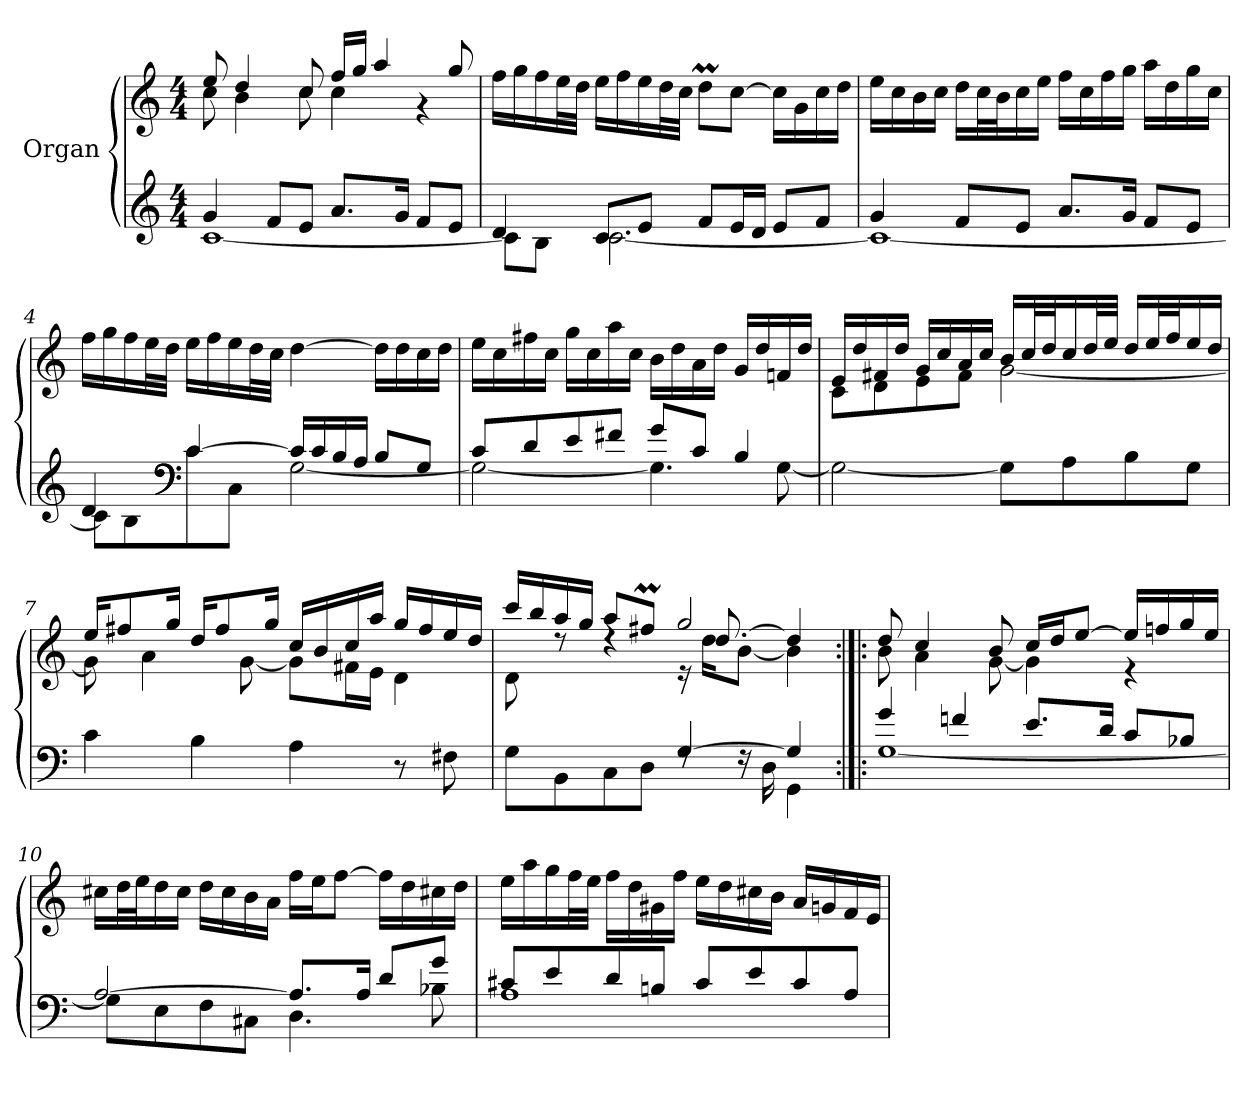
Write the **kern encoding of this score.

**kern	**kern
*part1	*part1
*staff2	*staff1
*I"Organ	*
*clefG2	*clefG2
*k[]	*k[]
*M4/4	*M4/4
*MM55	*MM55
=1	=1
*^	*^
4g/	[1c	8ee/	8cc\
.	.	4dd/	4b\
8f/L	.	.	.
8e/J	.	8cc/	8cc\
8.a/L	.	16ff/LL	4cc\
.	.	16gg/JJ	.
.	.	4aa/	.
16g/Jk	.	.	.
8f/L	.	.	4r
8e/J	.	8gg/	.
*	*	*v	*v
=2	=2	=2
4d/	8c\L]	16ff\LL
.	.	16gg\
.	8B\J	16ff\
.	.	32ee\L
.	.	32dd\JJJ
8c/L	[2.c\	16ee\LL
.	.	16ff\
8e/J	.	16ee\
.	.	32dd\L
.	.	32cc\JJJ
8f/L	.	8ddM\L
16e/L	.	[8cc\J
16d/JJ	.	.
8e/L	.	16cc\LL]
.	.	16g\
8f/J	.	16cc\
.	.	16dd\JJ
=3	=3	=3
4g/	1c_	16ee\LL
.	.	16cc\
.	.	16b\
.	.	16cc\JJ
8f/L	.	16dd\LL
.	.	32cc\L
.	.	32b\J
8e/J	.	16cc\
.	.	16ee\JJ
8.a/L	.	16ff\LL
.	.	16cc\
.	.	16ff\
16g/Jk	.	16gg\JJ
8f/L	.	16aa\LL
.	.	16dd\
8e/J	.	16gg\
.	.	16cc\JJ
!!LO:LB:g=z
=4	=4	=4
4d/	8c\L]	16ff\LL
.	.	16gg\
.	8B\	16ff\
.	.	32ee\L
.	.	32dd\JJJ
*clefF4	*	*
[4c/	8c\	16ee\LL
.	.	16ff\
.	8C\J	16ee\
.	.	32dd\L
.	.	32cc\JJJ
16c/LL]	[2G\	[4dd\
16c/	.	.
16B/	.	.
16A/JJ	.	.
8B/L	.	16dd\LL]
.	.	16dd\
8G/J	.	16cc\
.	.	16dd\JJ
=5	=5	=5
8c/L	2G\_	16ee\LL
.	.	16cc\
8d/	.	16ff#X\
.	.	16cc\JJ
8e/	.	16gg\LL
.	.	16cc\
8f#X/J	.	16aa\
.	.	16cc\JJ
8g/L	4.G\]	16b\LL
.	.	16dd\
8c/J	.	16a\
.	.	16dd\JJ
4B/	.	16g/LL
.	.	16dd/
.	[8G\	16fn/
.	.	16dd/JJ
!!LO:LB:g=z
=6	=6	=6
*	*	*^
1rFyy	2G\_	16e/LL	8c\L
.	.	16dd/	.
.	.	16f#X/	8d\
.	.	16dd/JJ	.
.	.	16g/LL	8e\
.	.	16cc/	.
.	.	16a/	8f#\J
.	.	16cc/JJ	.
.	8G\L]	16b/LL	[2g\
.	.	32cc/L	.
.	.	32dd/J	.
.	8A\	16cc/	.
.	.	32dd/L	.
.	.	32ee/JJJ	.
.	8B\	16dd/LL	.
.	.	32ee/L	.
.	.	32ff/J	.
.	8G\J	16ee/	.
.	.	16dd/JJ	.
*v	*v	*	*
=7	=7	=7
4c\	16ee/KL	8g\]
.	8ff#X/	.
.	.	4a\
.	16gg/Jk	.
4B\	16dd/KL	.
.	8ff#/	.
.	.	[8g\
.	16gg/Jk	.
4A\	16cc/LL	8g\L]
.	16b/	.
.	16cc/	16f#X\L
.	16aa/JJ	16e\JJ
8r	16gg/LL	4d\
.	16ff#/	.
8F#X\	16ee/	.
.	16dd/JJ	.
!!LO:LB:g=z
=8	=8	=8
*^	*	*^
8G\L	2ryy	16ccc/LL	8d\	2ryy
.	.	16bb/	.	.
8BB\	.	16aa/	8rdd	.
.	.	16gg/JJ	.	.
8C\	.	8aa/L	4rdd	.
8D\J	.	8ff#Xm/J	.	.
[4G/	8rF	2gg/	16r	16rAyy
.	.	.	16dd\KL	[8.dd/
.	16rF	.	[8b\J	.
.	16D\	.	.	.
4G/]	4GG\	.	4b\]	4dd/]
*	*	*	*v	*v
=9:|!|:	=9:|!|:	=9:|!|:	=9:|!|:
4g/	[1G	8dd/	8b\
.	.	4cc/	4a\
4fn/	.	.	.
.	.	8b/	[8g\
8.e/L	.	16cc/LL	4g\]
.	.	16dd/J	.
.	.	[8ee/J	.
16d/Jk	.	.	.
8c/L	.	16ee/LL]	4r
.	.	16ffn/	.
8B-X/J	.	16gg/	.
.	.	16ee/JJ	.
*	*	*v	*v
=10	=10	=10
[2A/	8G\L]	16cc#X\LL
.	.	32dd\L
.	.	32ee\J
.	8E\	16dd\
.	.	16cc#\JJ
.	8F\	16dd\LL
.	.	16cc#\
.	8C#X\J	16b\
.	.	16a\JJ
8.A/L]	4.D\	16ff\LL
.	.	16ee\J
.	.	[8ff\J
16A/Jk	.	.
8d/L	.	16ff\LL]
.	.	16dd\
8g/J	8B-X\	16cc#X\
.	.	16dd\JJ
!!LO:LB:g=z
=11	=11	=11
8c#X/L	1A	16ee\LL
.	.	16aa\
8e/	.	16gg\
.	.	32ff\L
.	.	32ee\JJJ
8d/	.	16ff\LL
.	.	16dd\
8Bn/J	.	16g#X\
.	.	16ff\JJ
8c#/L	.	16ee\LL
.	.	16dd\
8e/	.	16cc#X\
.	.	16b\JJ
8c#/	.	16a/LL
.	.	16gn/
8A/J	.	16f/
.	.	16e/JJ
*v	*v	*
=	=
*-	*-
